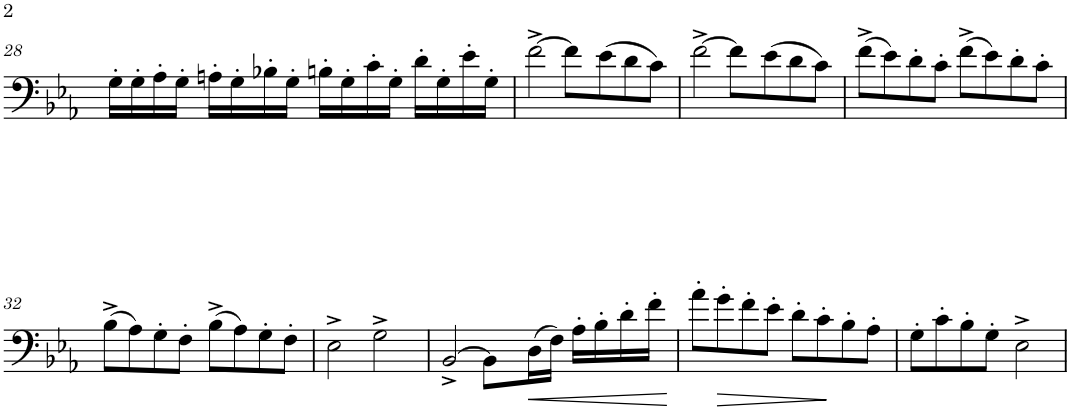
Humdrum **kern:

**kern	**dynam
*part1	*part1
*staff1	*staff1
*I"Trombone	*
*I'Tbn.	*
!!LO:PB:g=z
*clefF4	*
*k[b-e-a-]	*
*M4/4	*
*met(c)	*
=28	=28
16G'\LL	.
16G'\	.
16A-'\	.
16G'\JJ	.
16An'\LL	.
16G'\	.
16B-X'\	.
16G'\JJ	.
16Bn'\LL	.
16G'\	.
16c'\	.
16G'\JJ	.
16d'\LL	.
16G'\	.
16e-'\	.
16G'\JJ	.
=29	=29
[2f^\	.
8f\L]	.
(8e-\	.
8d\	.
8c\J)	.
=30	=30
[2f^\	.
8f\L]	.
(8e-\	.
8d\	.
8c\J)	.
=31	=31
(8f^\L	.
8e-\)	.
8d'\	.
8c'\J	.
(8f^\L	.
8e-\)	.
8d'\	.
8c'\J	.
!!LO:LB:g=z
=32	=32
(8B-^\L	.
8A-\)	.
8G'\	.
8F'\J	.
(8B-^\L	.
8A-\)	.
8G'\	.
8F'\J	.
=33	=33
2E-^\	.
2G^\	.
=34	=34
[2BB-^/	.
8BB-\L]	.
!	!LO:HP:b
(16D\L	<
16F\JJ)	.
16A-'\LL	.
16B-'\	.
16d'\	.
16f'\JJ	.
.	[
=35	=35
8a-'\L	.
!	!LO:HP:b
8g'\	>
8f'\	.
8e-'\J	.
8d'\L	.
8c'\	.
8B-'\	]
8A-'\J	.
=36	=36
8G'\L	.
8c'\	.
8B-'\	.
8G'\J	.
2E-^\	.
=	=
*-	*-
